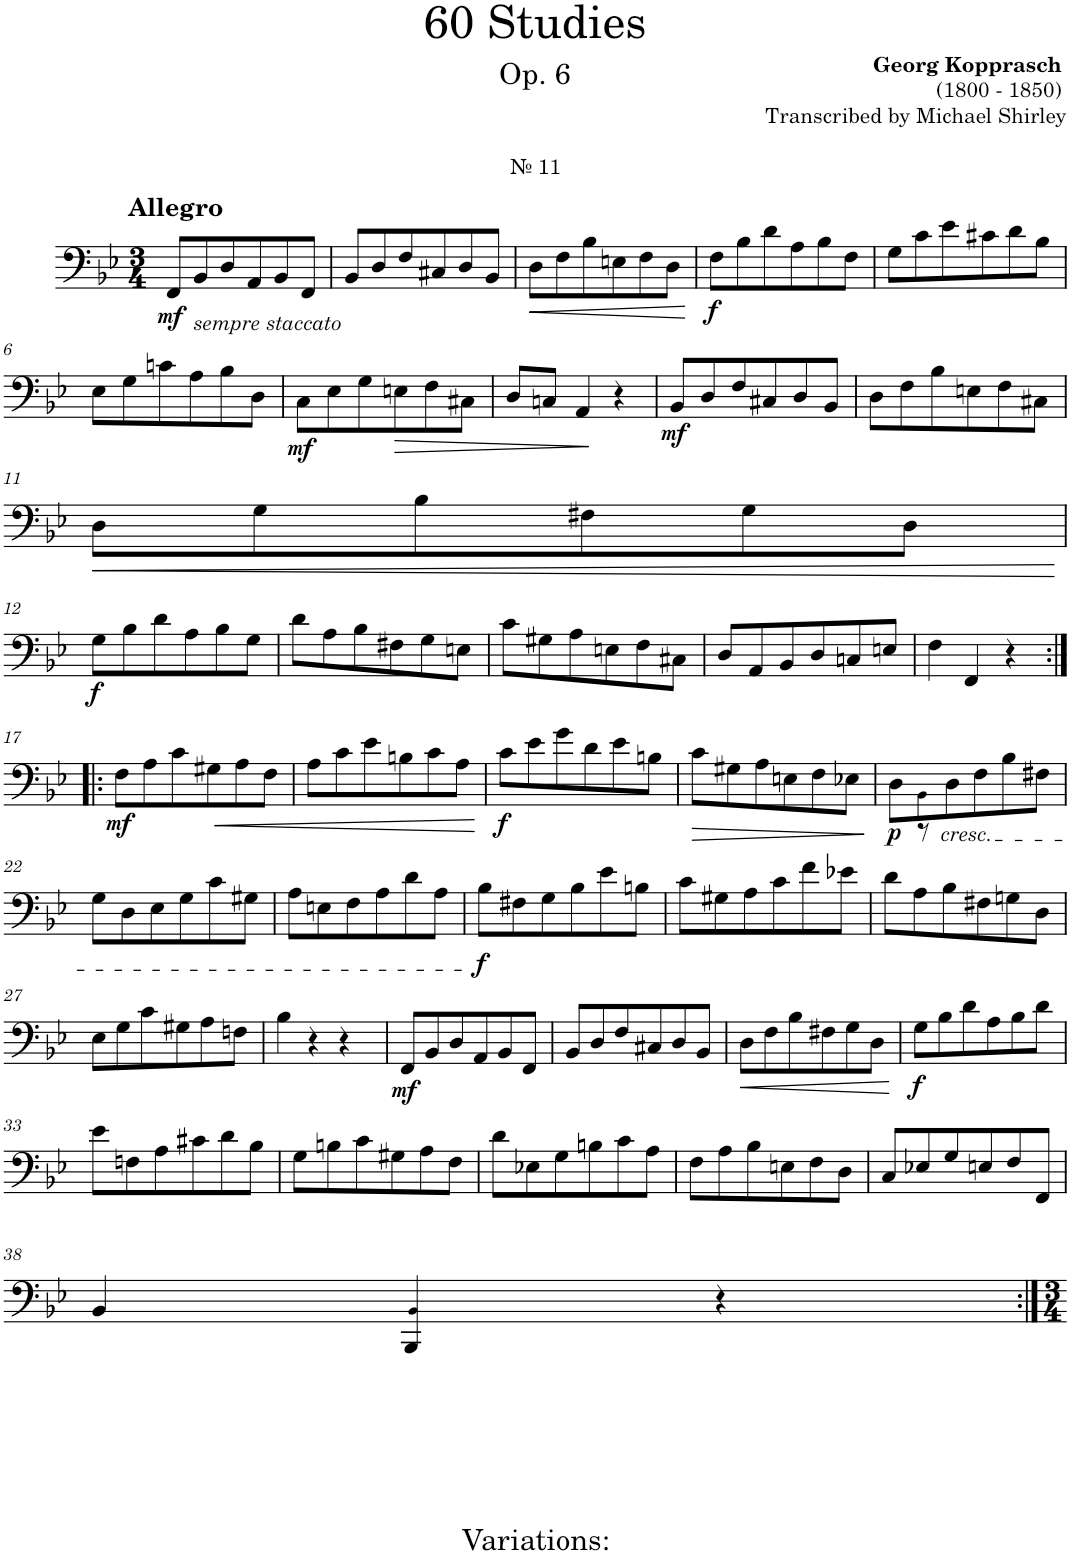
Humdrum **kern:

**kern	**dynam
*part1	*part1
*staff1	*staff1
*I"Trombone	*
*I'Tbn.	*
*clefF4	*
*k[b-e-]	*
*M3/4	*
=1	=1
!LO:TX:a:t=№ 11	!
!LO:TX:a:B:t=Allegro	!
!	!LO:DY:b
8FF/L	mf
!LO:TX:b:i:t=sempre staccato	!
8BB-/	.
8D/	.
8AA/	.
8BB-/	.
8FF/J	.
=2	=2
8BB-/L	.
8D/	.
8F/	.
8C#X/	.
8D/	.
8BB-/J	.
=3	=3
!	!LO:HP:b
8D\L	<
8F\	.
8B-\	.
8En\	.
8F\	.
8D\J	.
.	[
=4	=4
!	!LO:DY:b
8F\L	f
8B-\	.
8d\	.
8A\	.
8B-\	.
8F\J	.
=5	=5
8G\L	.
8c\	.
8e-\	.
8c#X\	.
8d\	.
8B-\J	.
!!LO:LB:g=z
=6	=6
8E-\L	.
8G\	.
8cn\	.
8A\	.
8B-\	.
8D\J	.
=7	=7
!	!LO:DY:b
8C\L	mf
8E-\	.
8G\	.
!	!LO:HP:b
8En\	>
8F\	.
8C#X\J	.
=8	=8
8D/L	.
8Cn/J	.
4AA/	.
4r	]
=9	=9
!	!LO:DY:b
8BB-/L	mf
8D/	.
8F/	.
8C#X/	.
8D/	.
8BB-/J	.
=10	=10
8D\L	.
8F\	.
8B-\	.
8En\	.
8F\	.
8C#X\J	.
!!LO:LB:g=z
=11	=11
!	!LO:HP:b
8D\L	<
8G\	.
8B-\	.
8F#X\	.
8G\	.
8D\J	.
.	[
!!LO:LB:g=z
=12	=12
!	!LO:DY:b
8G\L	f
8B-\	.
8d\	.
8A\	.
8B-\	.
8G\J	.
=13	=13
8d\L	.
8A\	.
8B-\	.
8F#X\	.
8G\	.
8En\J	.
=14	=14
8c\L	.
8G#X\	.
8A\	.
8En\	.
8F\	.
8C#X\J	.
=15	=15
8D/L	.
8AA/	.
8BB-/	.
8D/	.
8Cn/	.
8En/J	.
=16	=16
4F\	.
4FF/	.
4r	.
!!LO:LB:g=z
=17:|!|:	=17:|!|:
!	!LO:DY:b
8F\L	mf
8A\	.
8c\	.
8G#X\	.
8A\	.
8F\J	.
=18	=18
!	!LO:HP:b
8A\L	<
8c\	.
8e-\	.
8Bn\	.
8c\	.
8A\J	.
.	[
=19	=19
!	!LO:DY:b
8c\L	f
8e-\	.
8g\	.
8d\	.
8e-\	.
8Bn\J	.
=20	=20
!	!LO:HP:b
8c\L	>
8G#X\	.
8A\	.
8En\	.
8F\	.
8E-X\J	.
.	]
=21	=21
*^	*
!	!	!LO:DY:b
8D\L	8ryy	p
8BB-!\	8r	.
!LO:TX:b:i:t=cresc.	!	!
8D\	2ryy	.
8F\	.	.
8B-\	.	.
8F#X\J	.	.
*v	*v	*
!!LO:LB:g=z
=22	=22
8G\L	.
8D\	.
8E-\	.
8G\	.
8c\	.
8G#X\J	.
=23	=23
8A\L	.
8En\	.
8F\	.
8A\	.
8d\	.
8A\J	.
=24	=24
!	!LO:DY:b
8B-\L	f
8F#X\	.
8G\	.
8B-\	.
8e-\	.
8Bn\J	.
=25	=25
8c\L	.
8G#X\	.
8A\	.
8c\	.
8f\	.
8e-X\J	.
=26	=26
8d\L	.
8A\	.
8B-\	.
8F#X\	.
8Gn\	.
8D\J	.
!!LO:LB:g=z
=27	=27
8E-\L	.
8G\	.
8c\	.
8G#X\	.
8A\	.
8Fn\J	.
=28	=28
4B-\	.
4r	.
4r	.
=29	=29
!	!LO:DY:b
8FF/L	mf
8BB-/	.
8D/	.
8AA/	.
8BB-/	.
8FF/J	.
=30	=30
8BB-/L	.
8D/	.
8F/	.
8C#X/	.
8D/	.
8BB-/J	.
=31	=31
!	!LO:HP:b
8D\L	<
8F\	.
8B-\	.
8F#X\	.
8G\	.
8D\J	.
.	[
=32	=32
!	!LO:DY:b
8G\L	f
8B-\	.
8d\	.
8A\	.
8B-\	.
8d\J	.
!!LO:LB:g=z
=33	=33
8e-\L	.
8Fn\	.
8A\	.
8c#X\	.
8d\	.
8B-\J	.
=34	=34
8G\L	.
8Bn\	.
8c\	.
8G#X\	.
8A\	.
8F\J	.
=35	=35
8d\L	.
8E-X\	.
8G\	.
8Bn\	.
8c\	.
8A\J	.
=36	=36
8F\L	.
8A\	.
8B-\	.
8En\	.
8F\	.
8D\J	.
=37	=37
8C/L	.
8E-X/	.
8G/	.
8En/	.
8F/	.
8FF/J	.
!!LO:LB:g=z
=38	=38
!LO:TX:b:t=Variations&colon;	!
4BB-/	.
4BBB-/ 4BB-!/	.
4r	.
=:|!	=:|!
*-	*-
